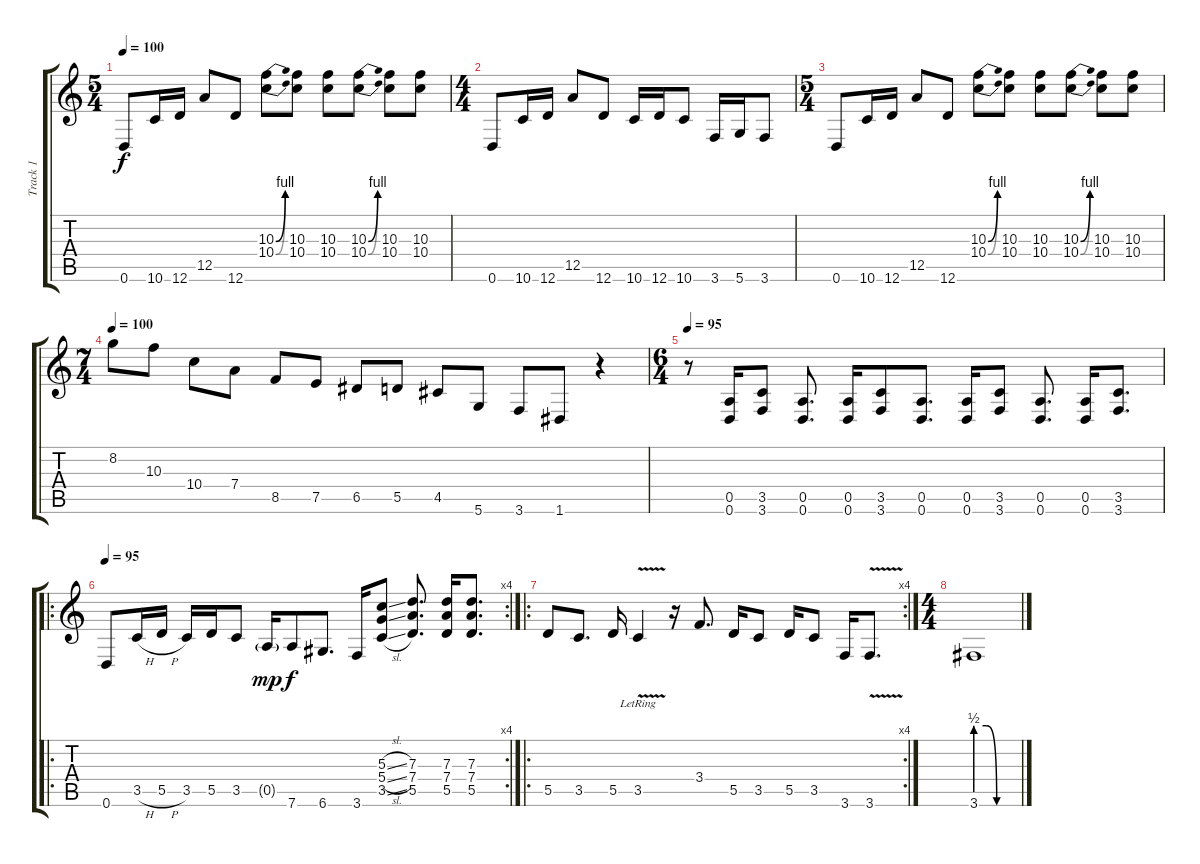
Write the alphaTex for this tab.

\track ("Track 1" "Track 1") {instrument distortionguitar}
\staff {score tabs}
\tuning (E4 B3 G3 D3 A2 D2) {hide}
\ts (5 4)
\tempo 100
\clef g2
\ks c
0.6.8{dy f} 10.6.16 12.6.16 12.5.8 12.6.8 (10.3{be (bend 0 0 60 4)} 10.4{be (bend 0 0 60 4)}).8 (10.3 10.4).8 (10.3 10.4).8 (10.3{be (bend 0 0 60 4)} 10.4{be (bend 0 0 60 4)}).8 (10.3 10.4).8 (10.3 10.4).8 |
\ts (4 4)
0.6.8 10.6.16 12.6.16 12.5.8 12.6.8 10.6.16 12.6.16 10.6.8 3.6.16 5.6.16 3.6.8 |
\ts (5 4)
0.6.8 10.6.16 12.6.16 12.5.8 12.6.8 (10.3{be (bend 0 0 60 4)} 10.4{be (bend 0 0 60 4)}).8 (10.3 10.4).8 (10.3 10.4).8 (10.3{be (bend 0 0 60 4)} 10.4{be (bend 0 0 60 4)}).8 (10.3 10.4).8 (10.3 10.4).8 |
\ts (7 4)
\tempo 100
8.2.8 10.3.8 10.4.8 7.4.8 8.5.8 7.5.8 6.5.8 5.5.8 4.5.8 5.6.8 3.6.8 1.6.8 r.4 |
\ts (6 4)
\tempo 95
r.8 (0.5 0.6).16 (3.5 3.6).8 (0.5 0.6).8{d} (0.5 0.6).16 (3.5 3.6).8 (0.5 0.6).8{d} (0.5 0.6).16 (3.5 3.6).8 (0.5 0.6).8{d} (0.5 0.6).16 (3.5 3.6).8{d} |
\ro
\rc 4
\tempo 95
0.6.8 3.5{h}.16 5.5{h}.16 3.5.16 5.5.16 3.5.8 0.5{g}.16{dy mp} 7.6.8{dy f} 6.6.8{d} 3.6.16 (5.3{sl} 5.4{sl} 3.5{sl}).8 (7.3 7.4 5.5).8{d} (7.3 7.4 5.5).16 (7.3 7.4 5.5).8{d} |
\ro
\rc 4
5.5.8 3.5.8{d} 5.5.16 3.5{v lr}.4 r.16 3.4.8{d} 5.5.16 3.5.8 5.5.16 3.5.8 3.6.16 3.6{v}.8{d} |
\ts (4 4)
3.6{be (custom 0 2 15 2 30 0 60 0)}.1
